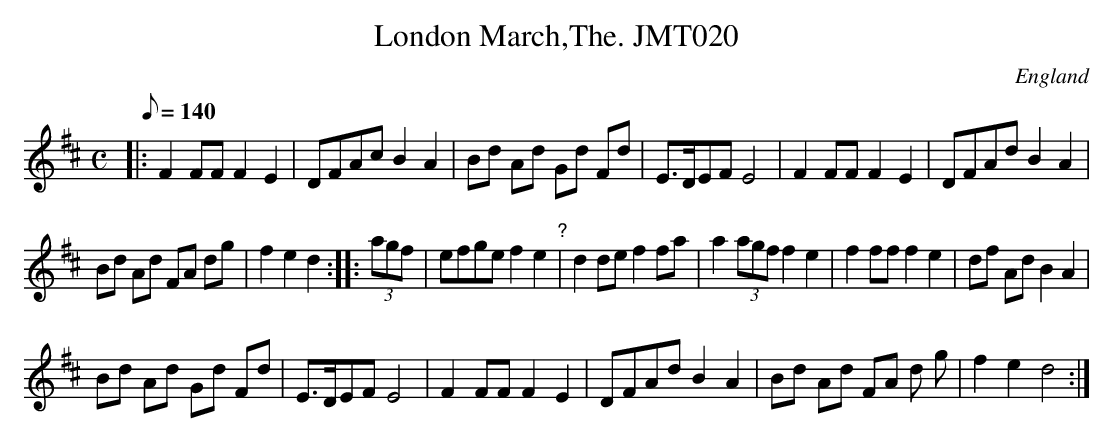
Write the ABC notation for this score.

X:1
T:London March,The. JMT020
M:C
L:1/8
Q:140
O:England
K:D
|:F2 FF F2 E2| DFAc B2 A2 | Bd Ad Gd Fd | E>DEF E4 | F2 FF F2 E2 | DFAd
B2
A2 |! Bd Ad FA dg | f2 e2 d2 :|
|:(3agf | efge f2 e2 "?"| d2 de f2 fa | a2 (3 agf f2 e2 | f2 ff f2 e2 | df
Ad
B2 A2 |!
Bd Ad Gd Fd |  E>DEF E4 | F2 FF F2 E2 | DFAd B2 A2 | Bd Ad FA d
g | f2 e2 d4 :|]
